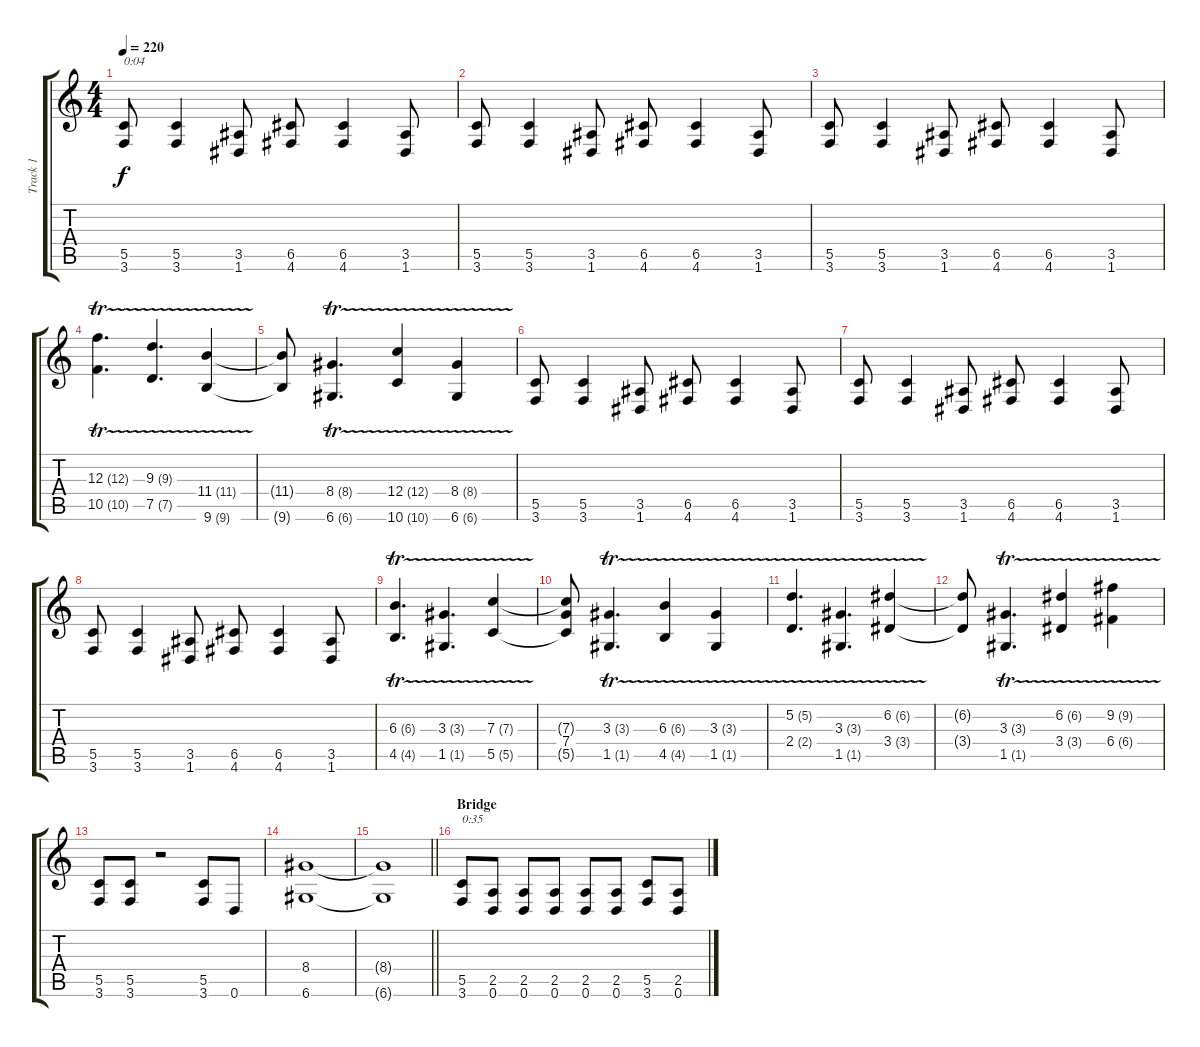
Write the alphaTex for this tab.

\track ("Track 1" "Track 1") {instrument distortionguitar}
\staff {score tabs}
\tuning (D4 A3 F3 C3 G2 D2) {hide}
\ts (4 4)
\tempo 220
\clef g2
\ks c
(5.5 3.6).8{txt "0:04" dy f} (5.5 3.6).4 (3.5 1.6).8 (6.5 4.6).8 (6.5 4.6).4 (3.5 1.6).8 |
(5.5 3.6).8 (5.5 3.6).4 (3.5 1.6).8 (6.5 4.6).8 (6.5 4.6).4 (3.5 1.6).8 |
(5.5 3.6).8 (5.5 3.6).4 (3.5 1.6).8 (6.5 4.6).8 (6.5 4.6).4 (3.5 1.6).8 |
(12.3{tr (12 16)} 10.5{tr (10 16)}).4{d} (9.3{tr (9 16)} 7.5{tr (7 16)}).4{d} (11.4{tr (11 16)} 9.6{tr (9 16)}).4 |
(11.4{t} 9.6{t}).8 (8.4{tr (8 16)} 6.6{tr (6 16)}).4{d} (12.4{tr (12 16)} 10.6{tr (10 16)}).4 (8.4{tr (8 16)} 6.6{tr (6 16)}).4 |
(5.5 3.6).8 (5.5 3.6).4 (3.5 1.6).8 (6.5 4.6).8 (6.5 4.6).4 (3.5 1.6).8 |
(5.5 3.6).8 (5.5 3.6).4 (3.5 1.6).8 (6.5 4.6).8 (6.5 4.6).4 (3.5 1.6).8 |
(5.5 3.6).8 (5.5 3.6).4 (3.5 1.6).8 (6.5 4.6).8 (6.5 4.6).4 (3.5 1.6).8 |
(6.3{tr (6 16)} 4.5{tr (4 16)}).4{d} (3.3{tr (3 16)} 1.5{tr (1 16)}).4{d} (7.3{tr (7 16)} 5.5{tr (5 16)}).4 |
(7.3{t} 7.4 5.5{t}).8 (3.3{tr (3 16)} 1.5{tr (1 16)}).4{d} (6.3{tr (6 16)} 4.5{tr (4 16)}).4 (3.3{tr (3 16)} 1.5{tr (1 16)}).4 |
(5.2{tr (5 16)} 2.4{tr (2 16)}).4{d} (3.3{tr (3 16)} 1.5{tr (1 16)}).4{d} (6.2{tr (6 16)} 3.4{tr (3 16)}).4 |
(6.2{t} 3.4{t}).8 (3.3{tr (3 16)} 1.5{tr (1 16)}).4{d} (6.2{tr (6 16)} 3.4{tr (3 16)}).4 (9.2{tr (9 16)} 6.4{tr (6 16)}).4 |
(5.5 3.6).8 (5.5 3.6).8 r.2 (5.5 3.6).8 0.6.8 |
(8.4 6.6).1 |
\barLineRight lightlight
(8.4{t} 6.6{t}).1 |
\section ("" "Bridge")
(5.5 3.6).8{txt "0:35"} (2.5 0.6).8 (2.5 0.6).8 (2.5 0.6).8 (2.5 0.6).8 (2.5 0.6).8 (5.5 3.6).8 (2.5 0.6).8
